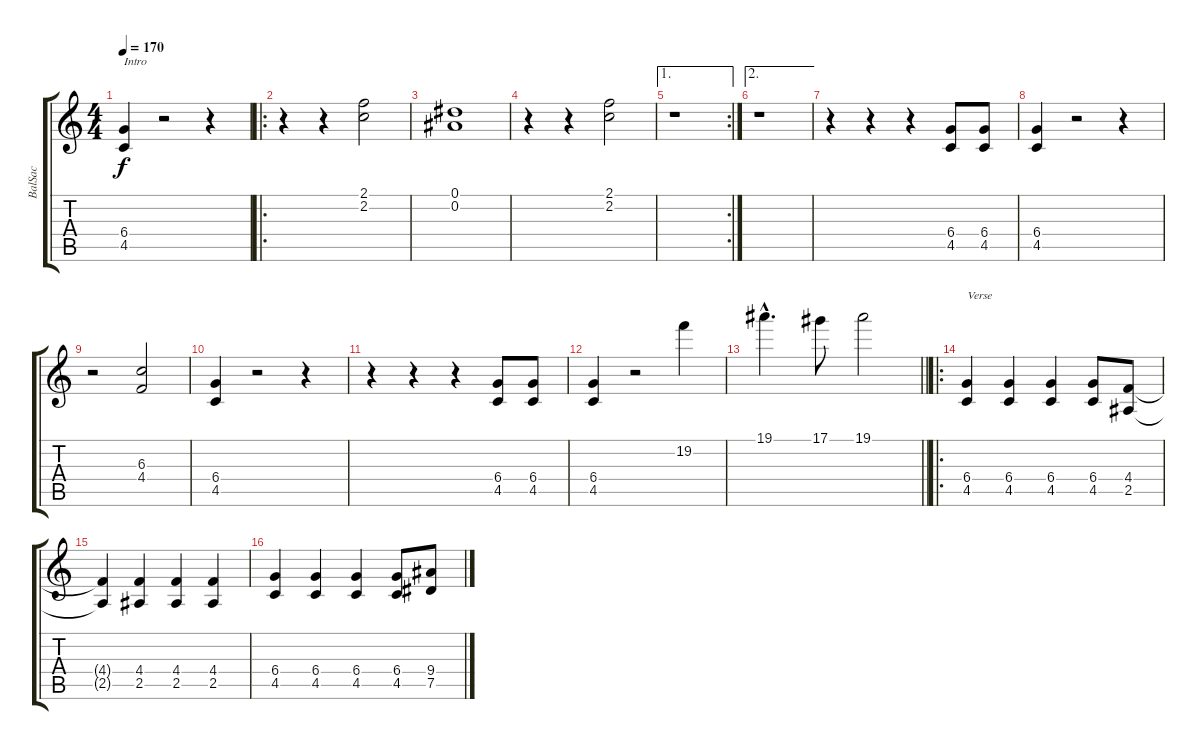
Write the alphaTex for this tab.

\track ("BalSac" "BalSac") {instrument distortionguitar}
\staff {score tabs}
\tuning (Eb4 Bb3 Gb3 Db3 Ab2 Eb2) {hide}
\ts (4 4)
\tempo 170
\clef g2
\ks c
(6.4 4.5).4{txt "Intro" dy f instrument distortionguitar} r.2 r.4 |
\ro
r.4 r.4 (2.1 2.2).2 |
(0.1 0.2).1 |
r.4 r.4 (2.1 2.2).2 |
\ae 1
\rc 2
r.1 |
\ae 2
r.1 |
r.4 r.4 r.4 (6.4 4.5).8 (6.4 4.5).8 |
(6.4 4.5).4 r.2 r.4 |
r.2 (6.3 4.4).2 |
(6.4 4.5).4 r.2 r.4 |
r.4 r.4 r.4 (6.4 4.5).8 (6.4 4.5).8 |
(6.4 4.5).4 r.2 19.2.4 |
\barLineRight lightlight
19.1{hac}.4{d} 17.1.8 19.1.2 |
\ro
(6.4 4.5).4{txt "Verse"} (6.4 4.5).4 (6.4 4.5).4 (6.4 4.5).8 (4.4 2.5).8 |
(4.4{t} 2.5{t}).4 (4.4 2.5).4 (4.4 2.5).4 (4.4 2.5).4 |
(6.4 4.5).4 (6.4 4.5).4 (6.4 4.5).4 (6.4 4.5).8 (9.4 7.5).8
